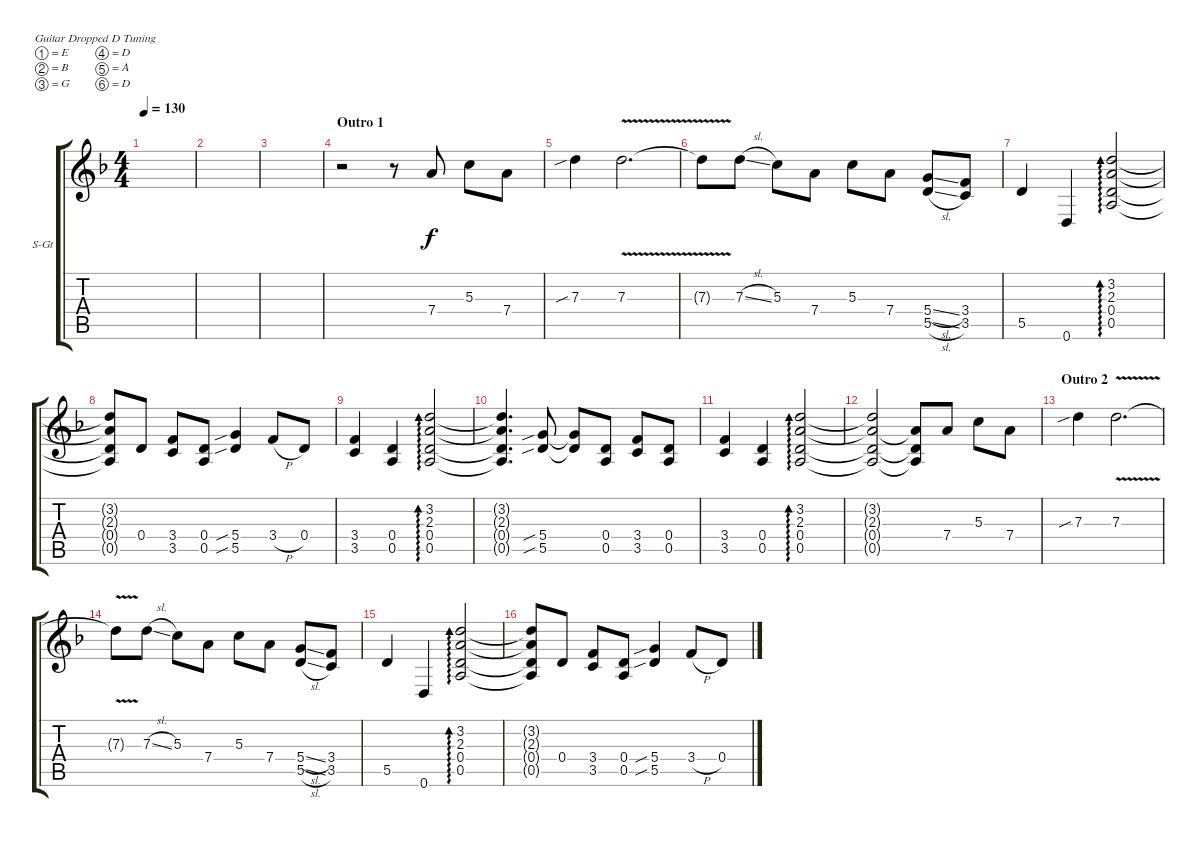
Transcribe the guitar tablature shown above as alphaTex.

\defaultSystemsLayout 4
\bracketExtendMode groupsimilarinstruments
\firstSystemTrackNameOrientation horizontal
\otherSystemsTrackNameOrientation horizontal
\track ("Guitar 1 Clean" "S-Gt") {instrument acousticguitarsteel}
\staff {score tabs}
\tuning (E4 B3 G3 D3 A2 D2)
\ts (4 4)
\tempo 130
\clef g2
\ks dminor
|
|
|
\section ("" "Outro 1")
r.2 r.8 7.4.8 5.3.8 7.4.8 |
7.3{sib}.4 7.3{v}.2{d} |
7.3{v t}.8 7.3{sl}.8 5.3.8 7.4.8 5.3.8 7.4.8 (5.4{sl} 5.5{sl}).8 (3.5 3.4).8 |
5.5.4 0.6.4 (0.5 0.4 2.3 3.2).2{ad 0} |
(0.5{t} 0.4{t} 2.3{t} 3.2{t}).8 0.4.8 (3.5 3.4).8 (0.4 0.5).8 (5.5{sib} 5.4{sib}).4 3.4{h}.8 0.4.8 |
(3.5 3.4).4 (0.5 0.4).4 (0.5 0.4 2.3 3.2).2{ad 0} |
(0.5{t} 0.4{t} 2.3{t} 3.2{t}).4{d} (5.4{sib} 5.5{sib}).8 (5.5{t} 5.4{t}).8 (0.5 0.4).8 (3.4 3.5).8 (0.5 0.4).8 |
(3.4 3.5).4 (0.5 0.4).4 (0.5 0.4 2.3 3.2).2{ad 0} |
(0.5{t} 0.4{t} 2.3{t} 3.2{t}).2 (0.5{t} 0.4{t} 2.3{t}).8 7.4.8 5.3.8 7.4.8 |
\section ("" "Outro 2")
7.3{sib}.4 7.3{v}.2{d} |
7.3{v t}.8 7.3{sl}.8 5.3.8 7.4.8 5.3.8 7.4.8 (5.4{sl} 5.5{sl}).8 (3.5 3.4).8 |
5.5.4 0.6.4 (0.5 0.4 2.3 3.2).2{ad 0} |
(0.5{t} 0.4{t} 2.3{t} 3.2{t}).8 0.4.8 (3.5 3.4).8 (0.4 0.5).8 (5.5{sib} 5.4{sib}).4 3.4{h}.8 0.4.8
